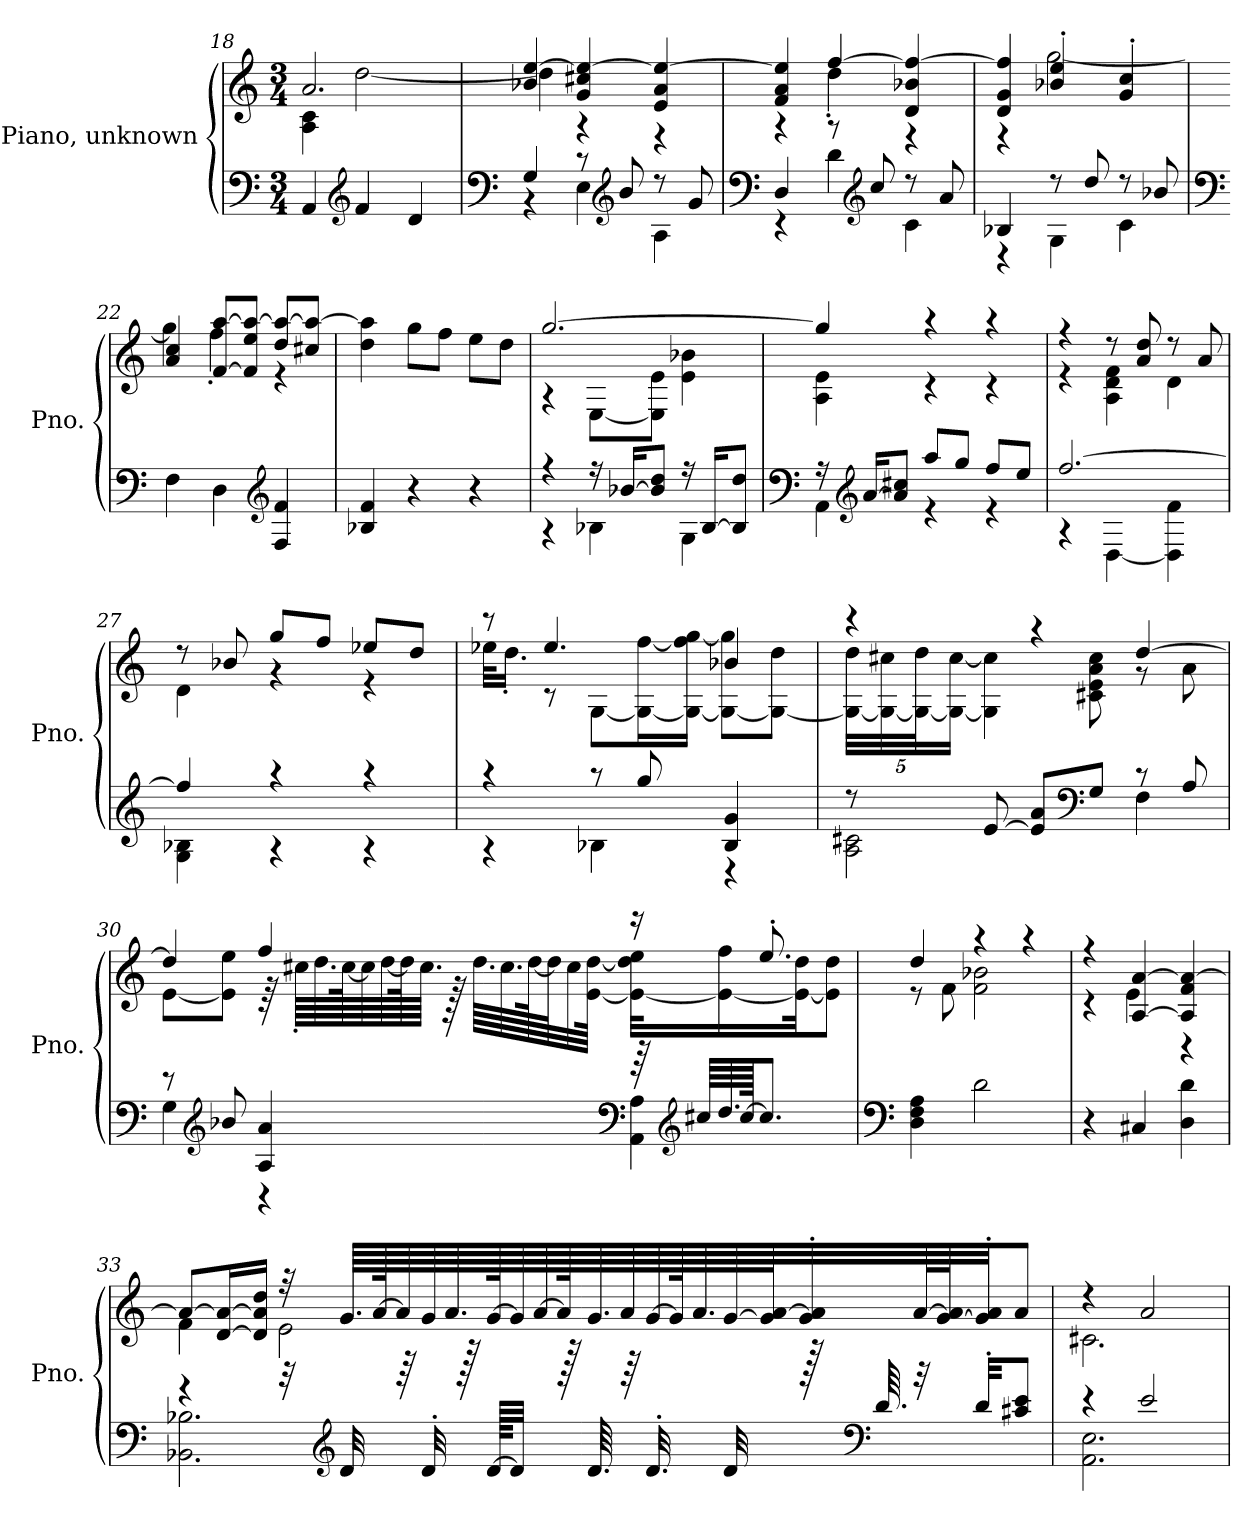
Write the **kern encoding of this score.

**kern	**kern
*part1	*part1
*staff2	*staff1
*I"Piano, unknown	*
*I'Pno.	*
*clefF4	*clefG2
*k[]	*k[]
*M3/4	*M3/4
=18	=18
*	*^
4AA/	2.a/	4A\ 4c\
*clefG2	*	*
4f/	.	[2dd\
4d/	.	.
=19	=19	=19
*clefF4	*	*
*^	*	*
4G/	4r	4b-X/ [4ee/	4dd\]
8r	4E\	4g/ 4cc#X/ 4ee/_	4r
*clefG2	*	*	*
8b/	.	.	.
8r	4A\	4e/ 4a/ 4ee/_	4r
8g/	.	.	.
=20	=20	=20	=20
*clefF4	*	*	*
4D/	4r	4f/ 4a/ 4ee/]	4r
8r	4d\	[4ff/	4dd'\
*clefG2	*	*	*
8cc/	.	.	.
8r	4c\	4d/ 4b-X/ 4ff/_	4r
8a/	.	.	.
!!LO:LB:g=z	!!
=21	=21	=21	=21
4B-X/	4r	4d/ 4g/ 4ff/]	4r
8r	4G\	4b-X/' 4ee/'	[2gg\
8dd/	.	.	.
8r	4c\	4g/' 4cc/'	.
8b-X/	.	.	.
*v	*v	*	*
=22	=22	=22
*clefF4	*	*
4F\	4a/ 4cc/	4gg\]
4D\	[8f/ [8aa/L	4ff'\
.	8f/] 8ee/ 8aa/_J	.
*clefG2	*	*
4F/ 4f/	8dd/ 8aa/_L	4r
.	8cc#X/ 8aa/_J	.
*	*v	*v
=23	=23
4B-X/ 4f/	4dd\ 4aa\]
4r	8gg\L
.	8ff\J
4r	8ee\L
.	8dd\J
=24	=24
*^	*^
4r	4r	[2.gg/	4r
16r	4B-X\	.	[8E\L
[16b-X/KL	.	.	.
8b-/] 8dd/J	.	.	8E\] 8e\J
16r	4G\	.	4e\ 4b-X\
[16B-/KL	.	.	.
8B-/] 8dd/J	.	.	.
!!LO:PB:g=z	!!
=25	=25	=25	=25
*clefF4	*	*	*
16r	4AA\	4gg/]	4A\ 4e\
*clefG2	*	*	*
[16a/KL	.	.	.
8a/] 8cc#X/J	.	.	.
8aa/L	4r	4r	4r
8gg/J	.	.	.
8ff/L	4r	4r	4r
8ee/J	.	.	.
=26	=26	=26	=26
[2.ff/	4r	4r	4r
.	[4D\	8r	4A\ 4d\ 4f\
.	.	8a/ 8dd/	.
.	4D\] 4f\	8r	4d\
.	.	8a/	.
=27	=27	=27	=27
4ff/]	4G\ 4B-X\	8r	4d\
.	.	8b-X/	.
4r	4r	8gg/L	4r
.	.	8ff/J	.
4r	4r	8ee-X/L	4r
.	.	8dd/J	.
=28	=28	=28	=28
4r	4r	8r	32ee-X\KLL
.	.	.	16.dd'\JJ
.	.	4.ee-/	8r
8r	4B-X\	.	[8G\L
8gg/	.	.	16G\_ [16ff\L
.	.	.	16G\_ 16ff\] [16gg\JJ
4B-/ 4g/	4r	4b-X/	8G\_ 8gg\]L
.	.	.	8G\_ 8dd\J
!!LO:LB:g=z	!!
=29	=29	=29	=29
*	*	*	*Xbrackettup
8r	2A\ 2c#X\	4r	40G\_ 40dd\LLL
.	.	.	40G\_ 40cc#X\
.	.	.	40G\_ 40dd\J
.	.	.	20G\_ [20cc#\JJ
[8e/	.	.	4G\] 4cc#\]
8e/] 8a/L	.	4r	.
*clefF4	*	*	*
8G/J	.	.	8c#X\ 8e\ 8a\ 8cc#\
8r	4F\	[4dd/	8r
8A/	.	.	8a\
!!LO:LB:g=z	!!
=30	=30	=30	=30
8r	4G\	4dd/]	[8e\L
*clefG2	*	*	*
8b-X/	.	.	8e\] 8ee\J
4A/ 4a/	4r	4ff/	64r
.	.	.	64cc#X'\LLLL
.	.	.	64.dd\
.	.	.	[128cc#\K
.	.	.	64cc#\]
.	.	.	[64dd\
.	.	.	128dd\K]
.	.	.	64.cc#\JJJJ
.	.	.	128r
.	.	.	64.dd\LLLL
.	.	.	64.cc#\
.	.	.	[128dd\K
.	.	.	64dd\J]
.	.	.	32cc#\
.	.	.	[64e\ [64dd\JJJk
*clefF4	*	*	*
64r	4AA\ 4A\	16r	32e\_ 32dd\] 32ee\KLL
*clefG2	*	*	*
64cc#X/LLLL	.	.	.
64.dd/	.	.	16e\_ 16ff\
[128cc#/JJJK	.	.	.
8.cc#/J]	.	8.ee'/	.
.	.	.	32e\_ 32dd\JK
.	.	.	8e\] 8dd\J
*v	*v	*	*
=31	=31	=31
*clefF4	*	*
4D\ 4F\ 4A\	4dd/	8r
.	.	8f\
2d\	4r	2f\ 2b-X\
.	4r	.
!!LO:LB:g=z	!!
=32	=32	=32
4r	4r	4r
4C#X/	[4A/ [4a/	4e\
4D\ 4d\	4A/] 4f/ 4a/_	4r
=33	=33	=33
*^	*	*
4r	2.BB-X\ 2.B-X\	8a/L_	4f\
.	.	[16d/ 16a/_L	.
.	.	16d/] 16a/] 16dd/JJ	.
32r	.	32r	2e\
*clefG2	*	*	*
32d/	.	64.g/LLLL	.
.	.	[128a/K	.
64r	.	64a/]	.
32d'/	.	64g/	.
.	.	64.a/	.
128r	.	.	.
[128d/KKLLL	.	[128g/K	.
32d/JJJ]	.	64g/]	.
.	.	[64a/	.
128r	.	128a/K]	.
64.d/	.	64.g/	.
64r	.	64a/	.
32.d'/	.	[64g/	.
.	.	128g/K]	.
.	.	64.a/	.
32d/	.	[64g/	.
.	.	64g/] [64a/J	.
128r	.	32g/' 32a/]'	.
*clefF4	*	*	*
64.d/	.	.	.
32r	.	[64a/L	.
.	.	[64g/ 64a/]J	.
32d'/KKL	.	32g/]' 32a/'JJ	.
8c#X/ 8e/J	.	8a/J	.
!!LO:LB:g=z	!!
=34	=34	=34	=34
4r	2.AA\ 2.E\	4r	2.c#X\
2e/	.	2a/	.
*v	*v	*	*
*	*v	*v
=	=
*-	*-
